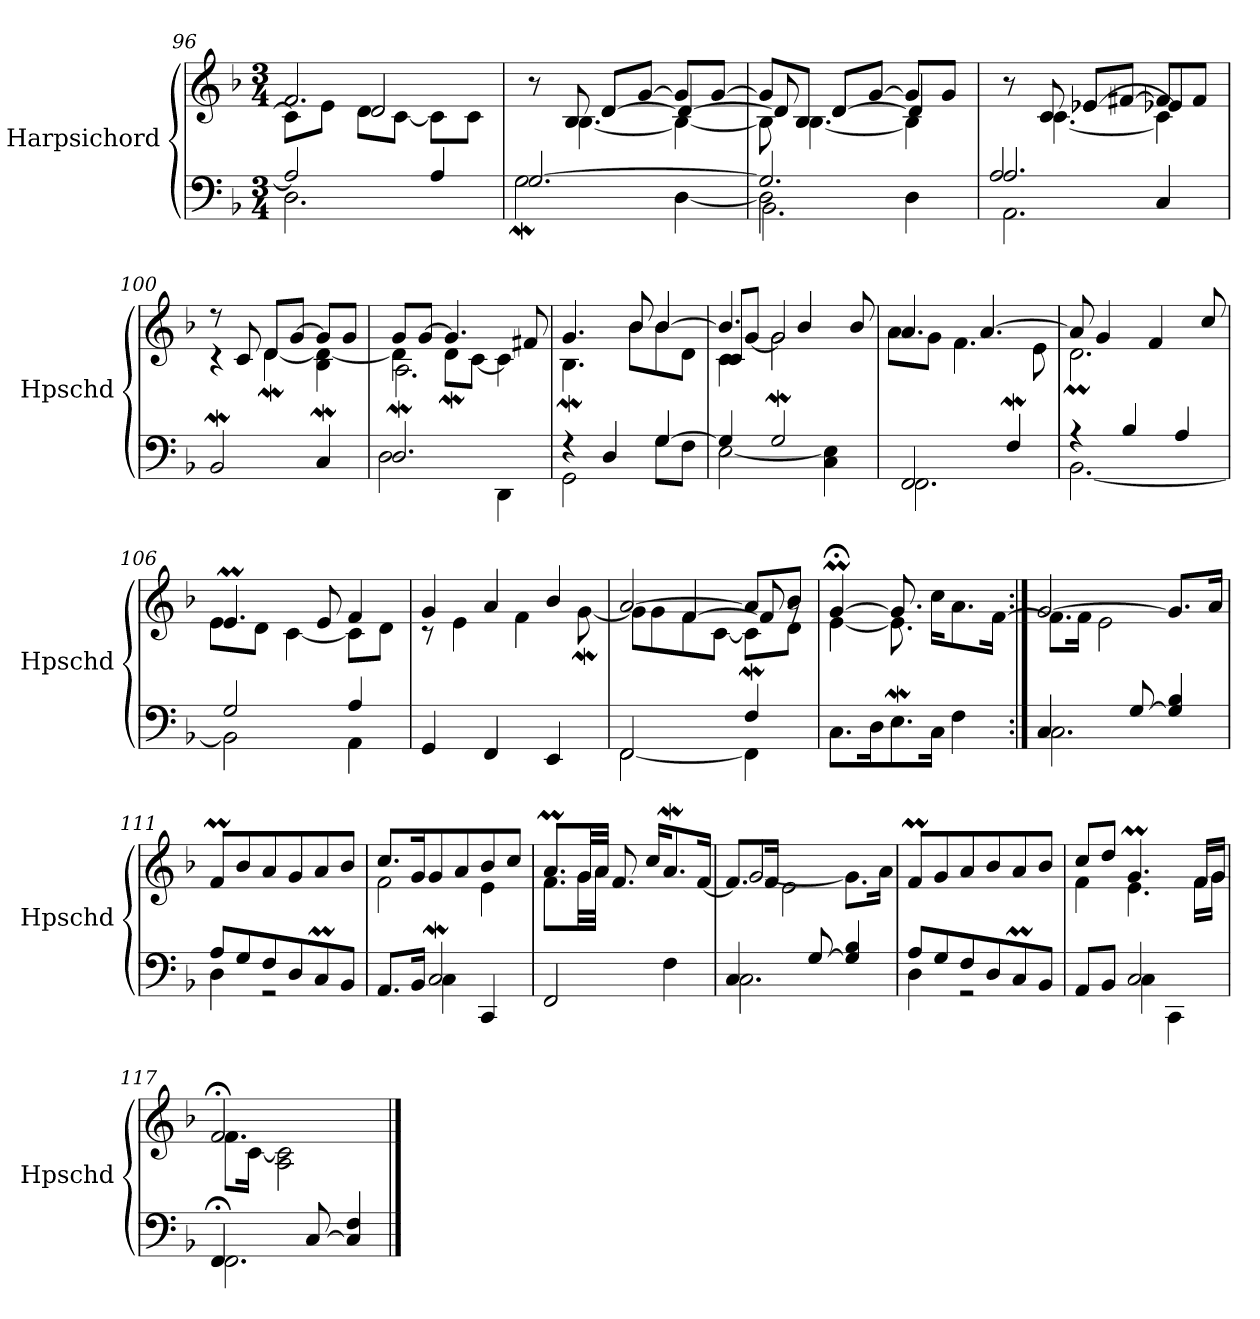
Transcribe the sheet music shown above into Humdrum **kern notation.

**kern	**kern
*part1	*part1
*staff2	*staff1
*I"Harpsichord	*
*I'Hpschd	*
*clefF4	*clefG2
*k[b-]	*k[b-]
*M3/4	*M3/4
=96	=96
*^	*^
*	*	*	*^
2A/]	2.D\	2.f/	8c\L]	4rddyy
.	.	.	8e\J	.
.	.	.	8d\L	2d/
.	.	.	[8c\J	.
4A/	.	.	8c\L]	.
.	.	.	8c\J	.
=97	=97	=97	=97	=97
[2.G/	2GW\	8r	8rffyy	4rcccyy
.	.	8B-/	[4.B-\	.
.	.	8d/L	.	[4d/
.	.	[8g/J	.	.
.	[4D\	8g/L]	4B-\_	4d/_
.	.	[8g/J	.	.
=98	=98	=98	=98	=98
*	*^	*	*	*
2.G/]	2D\]	2.BB-\	8g/L]	8B-\]	8d/]
.	.	.	8B-/J	[4.B-\	8rcccyy
.	.	.	8d/L	.	[4d/
.	.	.	[8g/J	.	.
.	4D\	.	8g/L]	4B-\]	4d/]
.	.	.	8g/J	.	.
!!LO:LB:g=z	!!	!!
=99	=99	=99	=99	=99	=99
2.A/	2.AA\	2A/	8r	8rffyy	4rcccyy
.	.	.	8c/	[4.c\	.
.	.	.	8e-X/L	.	[4e-X/
.	.	.	[8f#X/J	.	.
.	.	4C/	8f#/L]	4c\]	4e-X/]
.	.	.	8f#/J	.	.
*v	*v	*v	*	*	*
*	*	*v	*v
=100	=100	=100
2BB-w/	8rdd	4rc
.	8c/	.
.	8d/L	[4dW\
.	[8g/J	.
4CW/	8g/L]	4B-\ 4d\_
.	8g/J	.
=101	=101	=101
*^	*	*^
2.DW/	2D\	8g/L	4d\]	2.A\
.	.	[8g/J	.	.
.	.	4.g/]	8dW\L	.
.	.	.	[8c\J	.
.	4DD\	.	4c\]	.
.	.	8f#X/	.	.
*	*	*	*v	*v
=102	=102	=102	=102
4r	2GG\	4.g/	4.B-w\
4D/	.	.	.
.	.	8b-/	8b-\L
[4G/	8G\L	[4b-/	8b-\
.	8F\J	.	8d\J
=103	=103	=103	=103
*	*	*	*^
4G/]	[2E\	4.b-/]	8c/L	4c\
.	.	.	[8g/J	.
2GW/	.	.	2g\]	2g/
.	.	4b-/	.	.
.	4C\ 4E\]	.	.	.
.	.	8b-/	.	.
*	*	*	*v	*v
=104	=104	=104	=104
2FF/	2.FF\	4.a/	8a\L
.	.	.	8g\J
.	.	.	4.f\
.	.	[4.a/	.
4Fw/	.	.	.
.	.	.	8e\
!!LO:LB:g=z	!!
=105	=105	=105	=105
4rA	[2.BB-\	8a/]	2.dM\
.	.	4g/	.
4B-/	.	.	.
.	.	4f/	.
4A/	.	.	.
.	.	8cc/	.
!!LO:LB:g=z	!!
=106	=106	=106	=106
2G/	2BB-\]	4.em/	8e\L
.	.	.	8d\J
.	.	.	[4c\
.	.	8e/	.
4A/	4AA\	4f/	8c\L]
.	.	.	8d\J
*v	*v	*	*
=107	=107	=107
4GG/	4g/	8rc
.	.	4e\
4FF/	4a/	.
.	.	4f\
4EE/	4b-/	.
.	.	[8gW\
=108	=108	=108
*^	*	*^
2FF/	[2FF\	[2a/	8g\L]	4rffyy
.	.	.	8g\	.
.	.	.	8f\	[4f/
.	.	.	[8c\J	.
4Fw/	4FF\]	8a/L]	8c\L]	8f/]
.	.	8b-/J	8d\J	8rg
*v	*v	*	*	*
*	*	*v	*v
=109	=109	=109
8.C\L	[4g;<M/	[4e\
16D\K	.	.
8.EW\	8.g/]	8.e\]
16C\Jk	16raayy	16cc\KL
4F\	8.raayy	8.a\
.	16raayy	[16f\Jk
=110:|!	=110:|!	=110:|!
*^	*	*
4.C/	2.C\	[2g/	8.f\L]
.	.	.	16f\Jk
.	.	.	2e\
[8G/	.	.	.
4G/] 4B-/	.	8.g/L]	.
.	.	16a/Jk	.
*	*	*v	*v
=111	=111	=111
8A/L	4D\	8fM/L
8G/	.	8b-/
8F/	2rGG	8a/
8D/	.	8g/
8CM/	.	8a/
8BB-/J	.	8b-/J
!!LO:LB:g=z
=112	=112	=112
*	*	*^
8.AA/L	4ryy	8.cc/L	2f\
16BB-/Jk	.	16g/K	.
2CW/	4C\	8g/	.
.	.	8a/	.
.	4CC/	8b-/	4e\
.	.	8cc/J	.
*v	*v	*	*
=113	=113	=113
2FF/	8.am/L	8.f\L
.	32g/LL	32g\LL
.	32a/JJJ	32a\JJJ
.	8.f/	2rcyy
.	16cc/KL	.
4F\	8.aW/	.
.	[16f/Jk	.
=114	=114	=114
*^	*	*
4.C/	2.C\	8.f/L]	[2g/
.	.	16f/Jk	.
.	.	2e\	.
[8G/	.	.	.
4G/] 4B-/	.	.	8.g\L]
.	.	.	16a\Jk
*	*	*v	*v
=115	=115	=115
8A/L	4D\	8fM/L
8G/	.	8g/
8F/	2rGG	8a/
8D/	.	8b-/
8CM/	.	8a/
8BB-/J	.	8b-/J
=116	=116	=116
*	*	*^
8AA/L	4ryy	8cc/L	4f\
8BB-/J	.	8dd/J	.
2C/	4C\	4.gM/	4.e\
.	4CC\	.	.
.	.	16f/LL	16f\LL
.	.	16g/JJ	16g\JJ
=117	=117	=117	=117
4.FF;/	2.FF\	2.f;</	8.f\L
.	.	.	[16c\Jk
.	.	.	2A\ 2c\]
[8C/	.	.	.
4C/] 4F/	.	.	.
*v	*v	*	*
*	*v	*v
==	==
*-	*-
